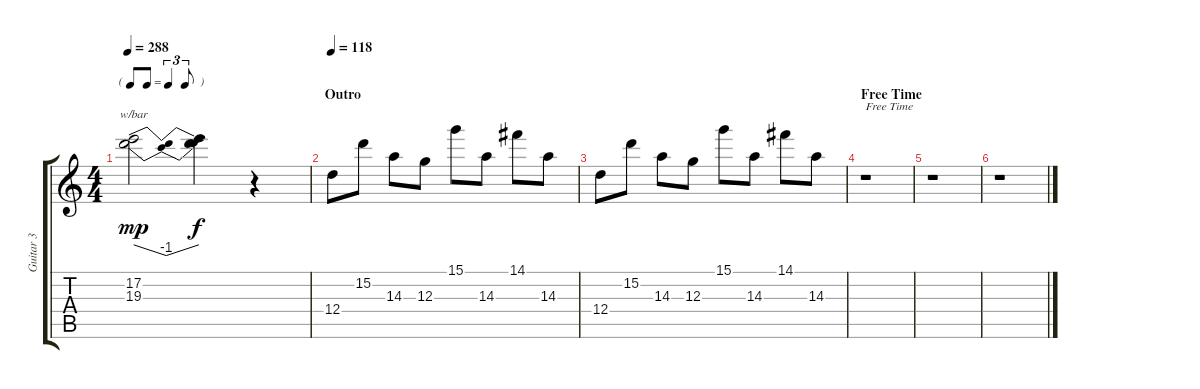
\track ("Guitar 3" "Guitar 3") {instrument overdrivenguitar}
\staff {score tabs}
\tuning (E4 B3 G3 D3 A2 E2) {hide}
\ts (4 4)
\tf triplet8th
\tempo 288
\clef g2
\ks c
(17.2 19.3).2{tbe (dip default 0 0 30 -4 60 0) dy mp} (17.2{t} 19.3{t}).4{dy f} r.4 |
\section ("" "Outro")
\tempo 116
\tempo 118
12.4.8 15.2.8 14.3.8 12.3.8 15.1.8 14.3.8 14.1.8 14.3.8 |
12.4.8 15.2.8 14.3.8 12.3.8 15.1.8 14.3.8 14.1.8 14.3.8 |
\section ("" "Free Time")
r.1{txt "Free Time"} |
r.1 |
r.1
